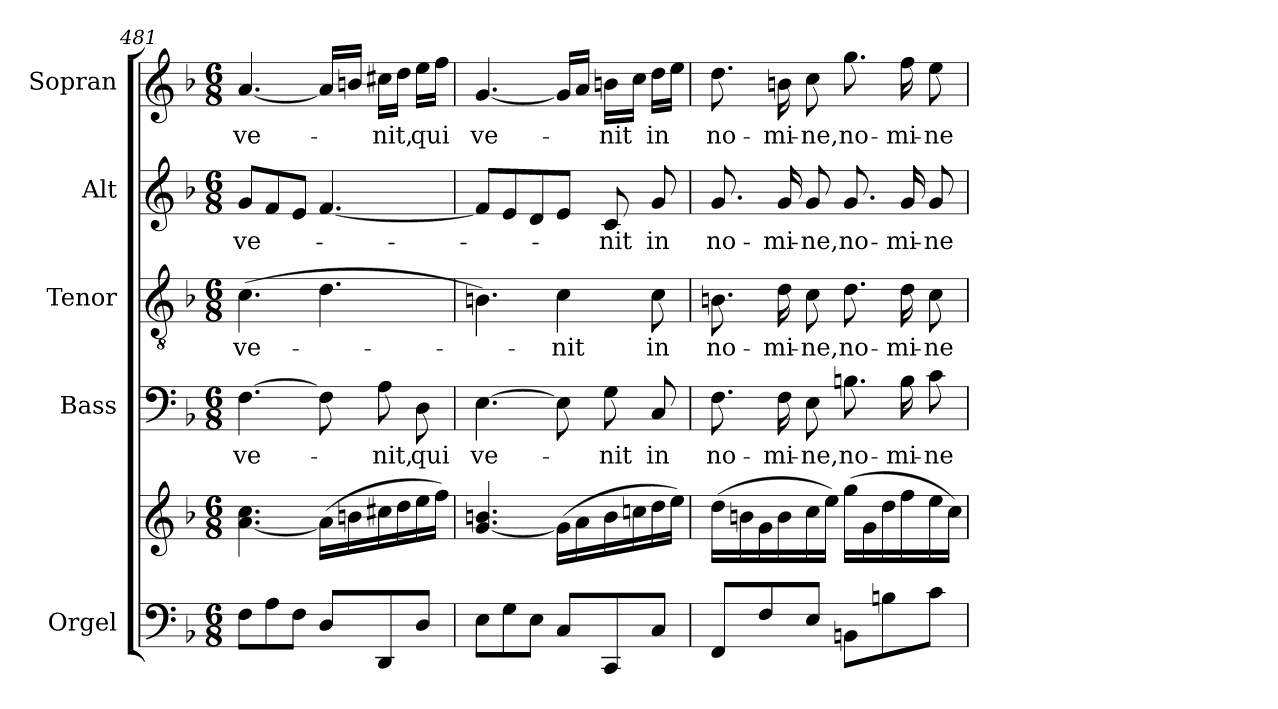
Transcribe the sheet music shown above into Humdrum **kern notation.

**kern	**kern	**kern	**text	**kern	**text	**kern	**text	**kern	**text
*part5	*part5	*part4	*part4	*part3	*part3	*part2	*part2	*part1	*part1
*staff6	*staff5	*staff4	*staff4	*staff3	*staff3	*staff2	*staff2	*staff1	*staff1
*I"Orgel	*	*I"Bass	*	*I"Tenor	*	*I"Alt	*	*I"Sopran	*
*I'Org.	*	*I'B.	*	*I'T.	*	*I'A.	*	*I'S.	*
*clefF4	*clefG2	*clefF4	*	*clefGv2	*	*clefG2	*	*clefG2	*
*k[b-]	*k[b-]	*k[b-]	*	*k[b-]	*	*k[b-]	*	*k[b-]	*
*F:	*F:	*F:	*	*F:	*	*F:	*	*F:	*
*M6/8	*M6/8	*M6/8	*	*M6/8	*	*M6/8	*	*M6/8	*
=481	=481	=481	=481	=481	=481	=481	=481	=481	=481
!	!	!	!LO:LY:b	!	!LO:LY:b	!	!LO:LY:b	!	!LO:LY:b
8F\L	[4.a\ 4.cc\	[4.F\	ve-	(>4.c\	ve-	8g/L	ve-	[4.a/	ve-
8A\	.	.	.	.	.	8f/	.	.	.
8F\J	.	.	.	.	.	8e/J	.	.	.
8D/L	(>16a\LL]	8F\]	.	4.d\	.	[4.f/	.	16a/LL]	.
.	16bn\	.	.	.	.	.	.	16bn/JJ	.
!	!	!	!LO:LY:b	!	!	!	!	!	!LO:LY:b
8DD/	16cc#X\	8A\	-nit,	.	.	.	.	16cc#X\LL	-nit,
.	16dd\	.	.	.	.	.	.	16dd\JJ	.
!	!	!	!LO:LY:b	!	!	!	!	!	!LO:LY:b
8D/J	16ee\	8D\	qui	.	.	.	.	16ee\LL	qui
.	16ff\JJ)	.	.	.	.	.	.	16ff\JJ	.
=482	=482	=482	=482	=482	=482	=482	=482	=482	=482
!	!	!	!LO:LY:b	!	!	!	!	!	!LO:LY:b
8E\L	[4.g/ 4.bn/	[4.E\	ve-	4.Bn\)	.	8f/L]	.	[4.g/	ve-
8G\	.	.	.	.	.	8e/	.	.	.
8E\J	.	.	.	.	.	8d/	.	.	.
!	!	!	!	!	!LO:LY:b	!	!	!	!
8C/L	(>16g\LL]	8E\]	.	4c\	-nit	8e/J	.	16g/LL]	.
.	16a\	.	.	.	.	.	.	16a/JJ	.
!	!	!	!LO:LY:b	!	!	!	!LO:LY:b	!	!LO:LY:b
8CC/	16b\	8G\	-nit	.	.	8c/	-nit	16bn\LL	-nit
.	16ccn\	.	.	.	.	.	.	16cc\JJ	.
!	!	!	!LO:LY:b	!	!LO:LY:b	!	!LO:LY:b	!	!LO:LY:b
8C/J	16dd\	8C/	in	8c\	in	8g/	in	16dd\LL	in
.	16ee\JJ)	.	.	.	.	.	.	16ee\JJ	.
!!LO:PB:g=z
=483	=483	=483	=483	=483	=483	=483	=483	=483	=483
!	!	!	!LO:LY:b	!	!LO:LY:b	!	!LO:LY:b	!	!LO:LY:b
8FF/L	(>16dd\LL	8.F\	no-	8.Bn\	no-	8.g/	no-	8.dd\	no-
.	16bn\	.	.	.	.	.	.	.	.
8F/	16g\	.	.	.	.	.	.	.	.
!	!	!	!LO:LY:b	!	!LO:LY:b	!	!LO:LY:b	!	!LO:LY:b
.	16b\	16F\	-mi-	16d\	-mi-	16g/	-mi-	16bn\	-mi-
!	!	!	!LO:LY:b	!	!LO:LY:b	!	!LO:LY:b	!	!LO:LY:b
8E/J	16cc\	8E\	-ne,	8c\	-ne,	8g/	-ne,	8cc\	-ne,
.	16ee\JJ)	.	.	.	.	.	.	.	.
!	!	!	!LO:LY:b	!	!LO:LY:b	!	!LO:LY:b	!	!LO:LY:b
8BBn\L	(>16gg\LL	8.Bn\	no-	8.d\	no-	8.g/	no-	8.gg\	no-
.	16g\	.	.	.	.	.	.	.	.
8Bn\	16dd\	.	.	.	.	.	.	.	.
!	!	!	!LO:LY:b	!	!LO:LY:b	!	!LO:LY:b	!	!LO:LY:b
.	16ff\	16B\	-mi-	16d\	-mi-	16g/	-mi-	16ff\	-mi-
!	!	!	!LO:LY:b	!	!LO:LY:b	!	!LO:LY:b	!	!LO:LY:b
8c\J	16ee\	8c\	-ne	8c\	-ne	8g/	-ne	8ee\	-ne
.	16cc\JJ)	.	.	.	.	.	.	.	.
=	=	=	=	=	=	=	=	=	=
*-	*-	*-	*-	*-	*-	*-	*-	*-	*-
